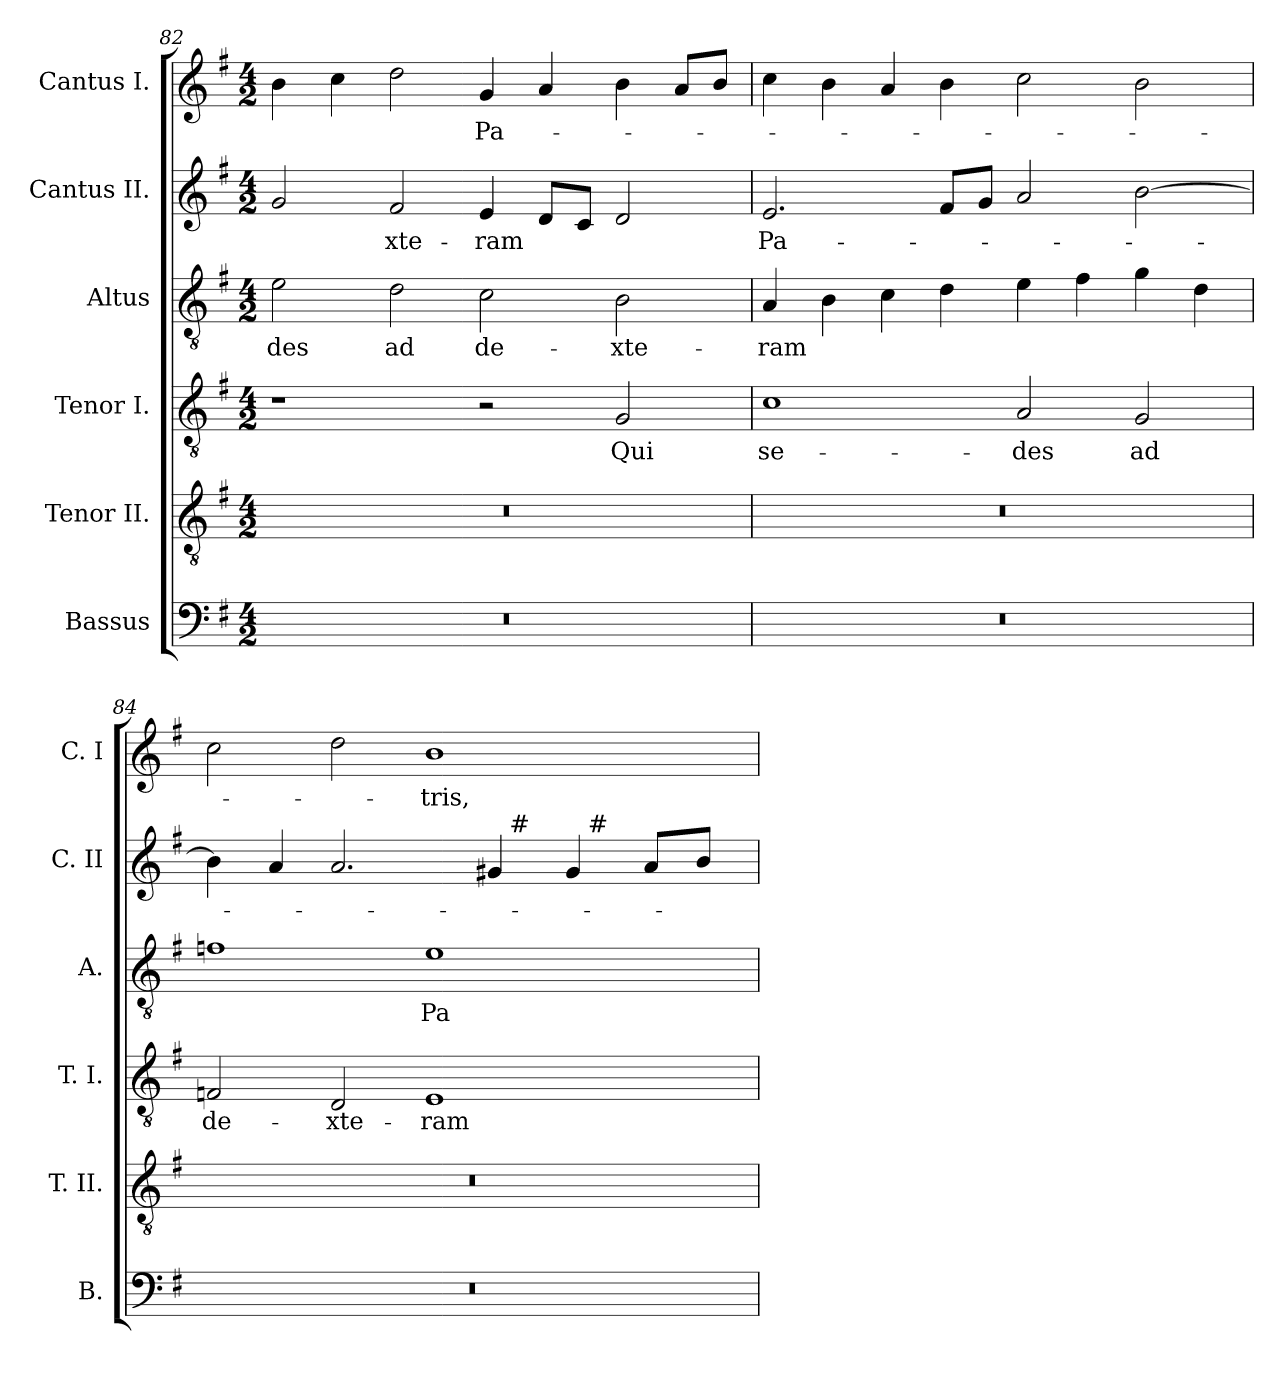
**kern	**kern	**kern	**text	**kern	**text	**kern	**text	**kern	**text
*part6	*part5	*part4	*part4	*part3	*part3	*part2	*part2	*part1	*part1
*staff6	*staff5	*staff4	*staff4	*staff3	*staff3	*staff2	*staff2	*staff1	*staff1
*I"Bassus	*I"Tenor II.	*I"Tenor I.	*	*I"Altus	*	*I"Cantus II.	*	*I"Cantus I.	*
*I'B.	*I'T. II.	*I'T. I.	*	*I'A.	*	*I'C. II	*	*I'C. I	*
*clefF4	*clefGv2	*clefGv2	*	*clefGv2	*	*clefG2	*	*clefG2	*
*	*ITrd7c12	*ITrd7c12	*	*ITrd7c12	*	*	*	*	*
*k[f#]	*k[f#]	*k[f#]	*	*k[f#]	*	*k[f#]	*	*k[f#]	*
*G:	*G:	*G:	*	*G:	*	*G:	*	*G:	*
*M4/2	*M4/2	*M4/2	*	*M4/2	*	*M4/2	*	*M4/2	*
=82	=82	=82	=82	=82	=82	=82	=82	=82	=82
!LO:N:vis=1	!LO:N:vis=1	!	!	!	!	!	!	!	!
!	!	!	!	!	!LO:LY:b:color=#000000	!	!	!	!
0r	0r	1r	.	2Ei\	-des	2gi/	.	4bi\	.
.	.	.	.	.	.	.	.	4cci\	.
!	!	!	!	!	!LO:LY:b:color=#000000	!	!	!	!
!	!	!	!	!	!	!	!LO:LY:b:color=#000000	!	!
.	.	.	.	2Di\	ad	2f#i/	-xte-	2ddi\	.
!	!	!	!	!	!LO:LY:b:color=#000000	!	!	!	!
!	!	!	!	!	!	!	!LO:LY:b:color=#000000	!	!
!	!	!	!	!	!	!	!	!	!LO:LY:b:color=#000000
.	.	2r	.	2Ci\	de-	4ei/	-ram	4gi/	Pa-
.	.	.	.	.	.	8di/L	.	4ai/	.
.	.	.	.	.	.	8ci/J	.	.	.
!	!	!	!LO:LY:b:color=#000000	!	!	!	!	!	!
!	!	!	!	!	!LO:LY:b:color=#000000	!	!	!	!
.	.	2GGi/	Qui	2BBi\	-xte-	2di/	.	4bi\	.
.	.	.	.	.	.	.	.	8ai/L	.
.	.	.	.	.	.	.	.	8bi/J	.
!!LO:PB:g=z
=83	=83	=83	=83	=83	=83	=83	=83	=83	=83
!LO:N:vis=1	!LO:N:vis=1	!	!	!	!	!	!	!	!
!	!	!	!LO:LY:b:color=#000000	!	!	!	!	!	!
!	!	!	!	!	!LO:LY:b:color=#000000	!	!	!	!
!	!	!	!	!	!	!	!LO:LY:b:color=#000000	!	!
0r	0r	1Ci	se-	4AAi/	-ram	2.ei/	Pa-	4cci\	.
.	.	.	.	4BBi\	.	.	.	4bi\	.
.	.	.	.	4Ci\	.	.	.	4ai/	.
.	.	.	.	4Di\	.	8f#i/L	.	4bi\	.
.	.	.	.	.	.	8gi/J	.	.	.
!	!	!	!LO:LY:b:color=#000000	!	!	!	!	!	!
.	.	2AAi/	-des	4Ei\	.	2ai/	.	2cci\	.
.	.	.	.	4F#i\	.	.	.	.	.
!	!	!	!LO:LY:b:color=#000000	!	!	!	!	!	!
.	.	2GGi/	ad	4Gi\	.	[2bi\	.	2bi\	.
.	.	.	.	4Di\	.	.	.	.	.
=84	=84	=84	=84	=84	=84	=84	=84	=84	=84
!LO:N:vis=1	!LO:N:vis=1	!	!	!	!	!	!	!	!
!	!	!	!LO:LY:b:color=#000000	!	!	!	!	!	!
*	*	*	*	*	*	*^	*	*	*
*	*	*	*	*	*	*	*^	*	*	*
0r	0r	2FFni/	de-	1Fni	.	4bi\]	1ryy	1ryy	.	2cci\	.
.	.	.	.	.	.	4ai/	.	.	.	.	.
!	!	!	!LO:LY:b:color=#000000	!	!	!	!	!	!	!	!
.	.	2DDi/	-xte-	.	.	2.ai/	.	.	.	2ddi\	.
!	!	!	!LO:LY:b:color=#000000	!	!	!	!	!	!	!	!
!	!	!	!	!	!LO:LY:b:color=#000000	!	!	!	!	!	!
!	!	!	!	!	!	!	!	!	!	!	!LO:LY:b:color=#000000
.	.	1EEi	-ram	1Ei	Pa-	.	4ryy	2ryy	.	1bi	-tris,
.	.	.	.	.	.	4g#i/	32ryy	.	.	.	.
.	.	.	.	.	.	.	256ryy	.	.	.	.
!	!	!	!	!	!	!	!LO:TX:a:t=#	!	!	!	!
.	.	.	.	.	.	.	2ryy	.	.	.	.
.	.	.	.	.	.	4g#i/	.	32ryy	.	.	.
.	.	.	.	.	.	.	.	256ryy	.	.	.
!	!	!	!	!	!	!	!	!LO:TX:a:t=#	!	!	!
.	.	.	.	.	.	.	.	4ryy	.	.	.
.	.	.	.	.	.	8ai/L	.	.	.	.	.
.	.	.	.	.	.	.	8ryy	8ryy	.	.	.
.	.	.	.	.	.	8bi/J	.	.	.	.	.
.	.	.	.	.	.	.	16ryy	16ryy	.	.	.
.	.	.	.	.	.	.	64..ryy	64..ryy	.	.	.
*	*	*	*	*	*	*v	*v	*v	*	*	*
=	=	=	=	=	=	=	=	=	=
*-	*-	*-	*-	*-	*-	*-	*-	*-	*-
